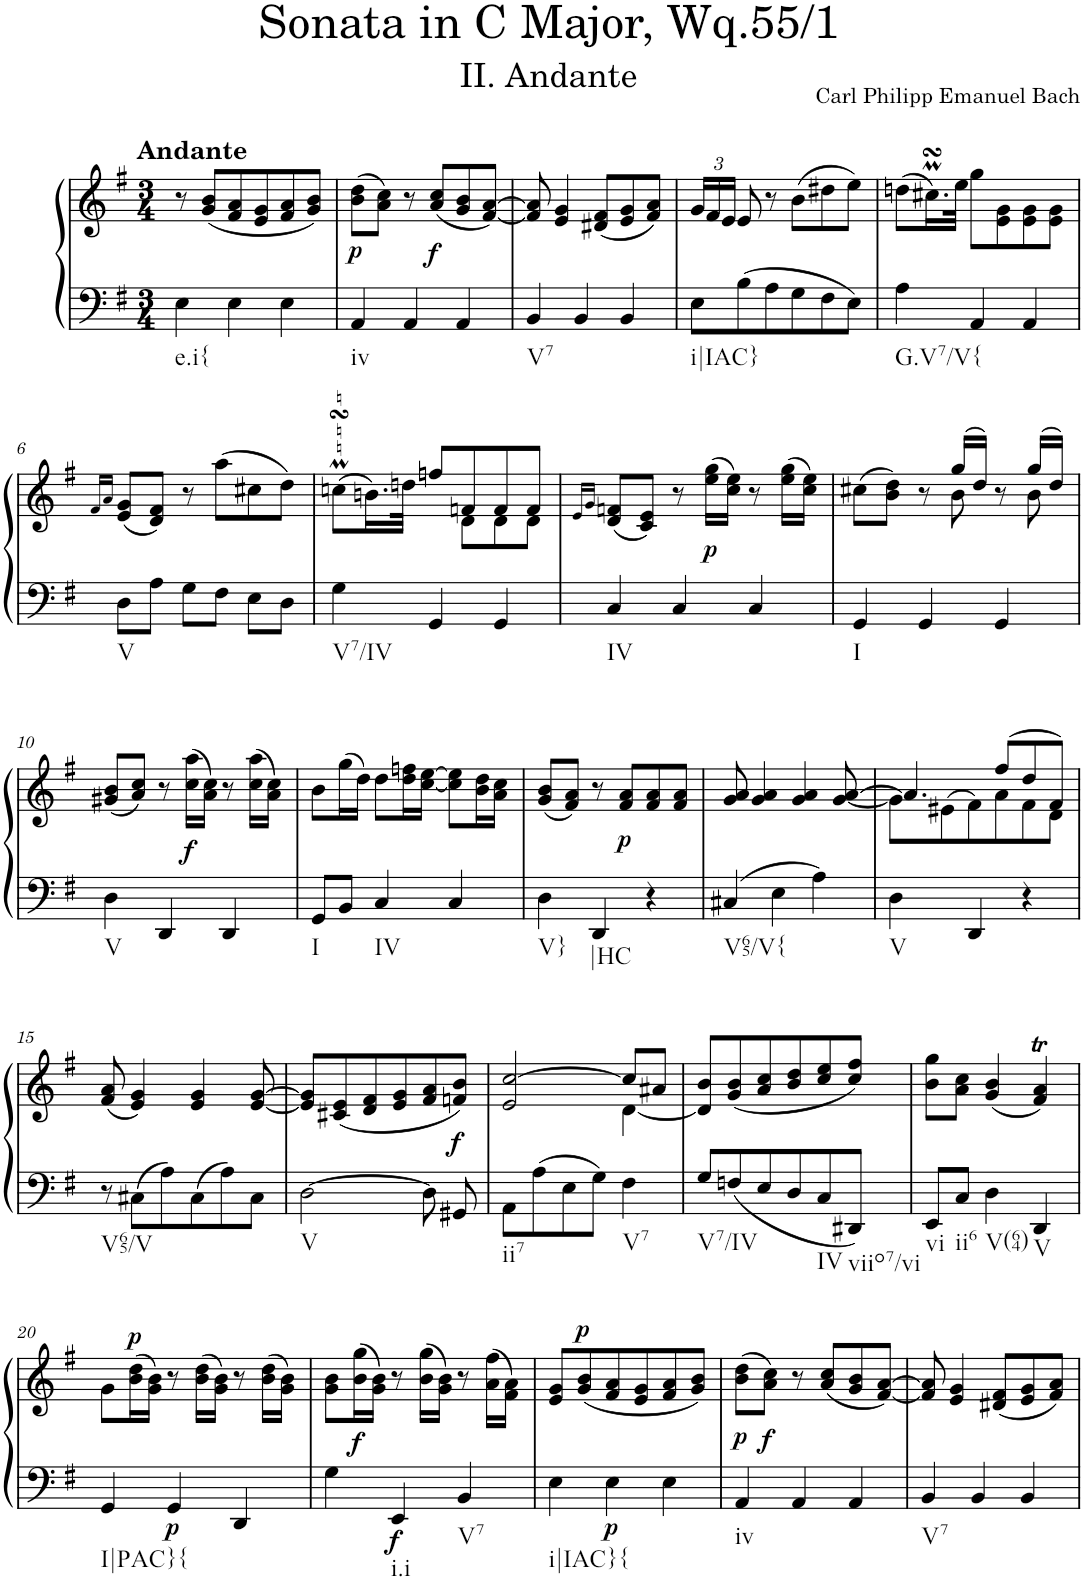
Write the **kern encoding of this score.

**kern	**kern	**dynam
*part1	*part1	*part1
*staff2	*staff1	*staff1/2
*I"Harpsichord	*	*
*I'Hch.	*	*
*clefF4	*clefG2	*
*k[f#]	*k[f#]	*
*M3/4	*M3/4	*
=1	=1	=1
!	!LO:TX:a:B:t=Andante	!
!LO:TX:b:t=e.i{	!	!
4E\	8r	.
.	(<8g/ 8b/L	.
4E\	8f#/ 8a/	.
.	8e/ 8g/	.
4E\	8f#/ 8a/	.
.	8g/ 8b/J)	.
=2	=2	=2
!LO:TX:b:t=iv	!	!
!	!	!LO:DY:b
4AA/	(>8b\ 8dd\L	p
.	8a\ 8cc\J)	.
4AA/	8r	.
!	!	!LO:DY:b
.	(<8a/ 8cc/L	f
4AA/	8g/ 8b/	.
.	[8f#/ [8a/J)	.
=3	=3	=3
!LO:TX:b:t=V7	!	!
4BB/	8f#/] 8a/]	.
.	4e/ 4g/	.
4BB/	.	.
.	(<8d#X/ 8f#/L	.
4BB/	8e/ 8g/	.
.	8f#/ 8a/J)	.
=4	=4	=4
*	*Xbrackettup	*
!LO:TX:b:t=i|IAC}	!	!
8E\L	24g/LL	.
.	24f#/	.
.	24e/JJ	.
8B\	8e/	.
8A\	8r	.
8G\	(>8b\L	.
8F#\	8dd#X\	.
8E\J	8ee\J)	.
=5	=5	=5
!LO:TX:b:t=G.V7/V{	!	!
4A\	(>8ddn\L	.
.	16.cc#XmsSsS\L)	.
.	32ee\JJk	.
4AA/	8gg\L	.
.	8e\ 8g\	.
4AA/	8e\ 8g\	.
.	8e\ 8g\J	.
!!LO:LB:g=z
=6	=6	=6
.	16qf#/LL	.
.	16qa/JJ	.
!LO:TX:b:t=V	!	!
8D\L	(<8e/ 8g/L	.
8A\J	8d/ 8f#/J)	.
8G\L	8r	.
8F#\J	(>8aa\L	.
8E\L	8cc#X\	.
8D\J	8dd\J)	.
=7	=7	=7
*	*^	*
!LO:TX:b:t=V7/IV	!	!	!
4G\	(>8ccnsSSsM\L	4ryy	.
.	16.bn\L)	.	.
.	32ddn\JJk	.	.
4GG/	8ffn/L	8ryy	.
.	8fn/	8d\L	.
4GG/	8f/	8d\	.
.	8f/J	8d\J	.
*	*v	*v	*
=8	=8	=8
.	16qe/LL	.
.	16qg/JJ	.
!LO:TX:b:t=IV	!	!
4C/	(<8d/ 8fn/L	.
.	8c/ 8e/J)	.
4C/	8r	.
!	!	!LO:DY:b
.	(>16ee\ 16gg\LL	p
.	16cc\ 16ee\JJ)	.
4C/	8r	.
.	(>16ee\ 16gg\LL	.
.	16cc\ 16ee\JJ)	.
=9	=9	=9
*	*^	*
!LO:TX:b:t=I	!	!	!
4GG/	(>8cc#X\L	4.ryy	.
.	8b\ 8dd\J)	.	.
4GG/	8r	.	.
.	(>16gg/LL	8b\	.
.	16dd/JJ)	.	.
4GG/	8r	8ryy	.
.	(16gg/LL	8b\	.
.	16dd/JJ)	.	.
*	*v	*v	*
!!LO:LB:g=z
=10	=10	=10
!LO:TX:b:t=V	!	!
4D\	(<8g#X/ 8b/L	.
.	8a/ 8cc/J)	.
4DD/	8r	.
!	!	!LO:DY:b
.	(>16cc\ 16aa\LL	f
.	16a\ 16cc\JJ)	.
4DD/	8r	.
.	(>16cc\ 16aa\LL	.
.	16a\ 16cc\JJ)	.
=11	=11	=11
!LO:TX:b:t=I	!	!
8GG/L	8b\L	.
8BB/J	(>16gg\L	.
.	16dd\JJ)	.
!LO:TX:b:t=IV	!	!
4C/	8dd\L	.
.	16dd\ 16ffn\L	.
.	[16cc\ [16ee\JJ	.
4C/	8cc\] 8ee\]L	.
.	16b\ 16dd\L	.
.	16a\ 16cc\JJ	.
=12	=12	=12
!LO:TX:b:t=V}	!	!
4D\	(<8g/ 8b/L	.
.	8f#/ 8a/J)	.
!LO:TX:b:t=|HC	!	!
4DD/	8r	.
!	!	!LO:DY:b
.	8f#/ 8a/L	p
4r	8f#/ 8a/	.
.	8f#/ 8a/J	.
=13	=13	=13
!LO:TX:b:t=V65/V{	!	!
4C#X/	8g/ 8a/	.
.	4g/ 4a/	.
4E\	.	.
.	4g/ 4a/	.
4A\	.	.
.	[<8g/ [>8a/	.
=14	=14	=14
*	*^	*
!LO:TX:b:t=V	!	!	!
4D\	4.a/]	8g\L]	.
.	.	(>8e#X\	.
4DD/	.	8f#\)	.
.	(>8ff#/L	8a\	.
4r	8dd/	8f#\	.
.	8f#/J)	8d\J	.
!!LO:LB:g=z
=15	=15	=15	=15
!LO:TX:b:t=V65/V	!	!	!
*	*v	*v	*
8r	(<8f#/ 8a/	.
8C#X\L	4e/ 4g/)	.
8A\	.	.
8C#\	4e/ 4g/	.
8A\	.	.
8C#\J	[8e/ [8g/	.
=16	=16	=16
!LO:TX:b:t=V	!	!
[2D\	8e/] 8g/]L	.
.	(<8c#X/ 8e/	.
.	8d/ 8f#/	.
.	8e/ 8g/	.
8D\]	8f#/ 8a/	.
!	!	!LO:DY:b
8GG#X/	8fn/ 8b/J)	f
=17	=17	=17
*	*^	*
!LO:TX:b:t=ii7	!	!	!
8AA\L	2e/ [2cc/	2ryy	.
8A\	.	.	.
8E\	.	.	.
8G\J	.	.	.
!LO:TX:b:t=V7	!	!	!
4F#\	8cc/L]	[4d\	.
.	8a#X/J	.	.
*	*v	*v	*
=18	=18	=18
!LO:TX:b:t=V7/IV	!	!
8G/L	8d/] 8b/L	.
8Fn/	(<8g/ 8b/	.
8E/	8a/ 8cc/	.
8D/	8b/ 8dd/	.
!LO:TX:b:t=IV	!	!
8C/	8cc/ 8ee/	.
!LO:TX:b:t=viio7/vi	!	!
8DD#X/J	8cc/ 8ff#/J)	.
=19	=19	=19
!LO:TX:b:t=vi	!	!
8EE/L	8b\ 8gg\L	.
!LO:TX:b:t=ii6	!	!
8C/J	8a\ 8cc\J	.
!LO:TX:b:t=V(64)	!	!
4D\	(<4g/ 4b/	.
!LO:TX:b:t=V	!	!
4DD/	4f#/T 4a/T)	.
!!LO:LB:g=z
=20	=20	=20
!LO:TX:b:t=I|PAC}{	!	!
4GG/	8g\L	.
!	!	!LO:DY:a
.	(>16b\ 16dd\L	p
.	16g\ 16b\JJ)	.
!	!	!LO:DY:b=2
4GG/	8r	p
.	(>16b\ 16dd\LL	.
.	16g\ 16b\JJ)	.
4DD/	8r	.
.	(>16b\ 16dd\LL	.
.	16g\ 16b\JJ)	.
=21	=21	=21
4G\	8g\ 8b\L	.
!	!	!LO:DY:b
.	(>16b\ 16gg\L	f
.	16g\ 16b\JJ)	.
!LO:TX:b:t=i.i	!	!
!	!	!LO:DY:b=2
4EE/	8r	f
.	(>16b\ 16gg\LL	.
.	16g\ 16b\JJ)	.
!LO:TX:b:t=V7	!	!
4BB/	8r	.
.	(>16a\ 16ff#\LL	.
.	16f#\ 16a\JJ)	.
=22	=22	=22
!LO:TX:b:t=i|IAC}{	!	!
4E\	8e/ 8g/L	.
!	!	!LO:DY:a
.	(<8g/ 8b/	p
!	!	!LO:DY:b=2
4E\	8f#/ 8a/	p
.	8e/ 8g/	.
4E\	8f#/ 8a/	.
.	8g/ 8b/J)	.
=23	=23	=23
!LO:TX:b:t=iv	!	!
!	!	!LO:DY:b
4AA/	(>8b\ 8dd\L	p
!	!	!LO:DY:b
.	8a\ 8cc\J)	f
4AA/	8r	.
.	(<8a/ 8cc/L	.
4AA/	8g/ 8b/	.
.	[8f#/ [8a/J)	.
=24	=24	=24
!LO:TX:b:t=V7	!	!
4BB/	8f#/] 8a/]	.
.	4e/ 4g/	.
4BB/	.	.
.	(<8d#X/ 8f#/L	.
4BB/	8e/ 8g/	.
.	8f#/ 8a/J)	.
=	=	=
*-	*-	*-
